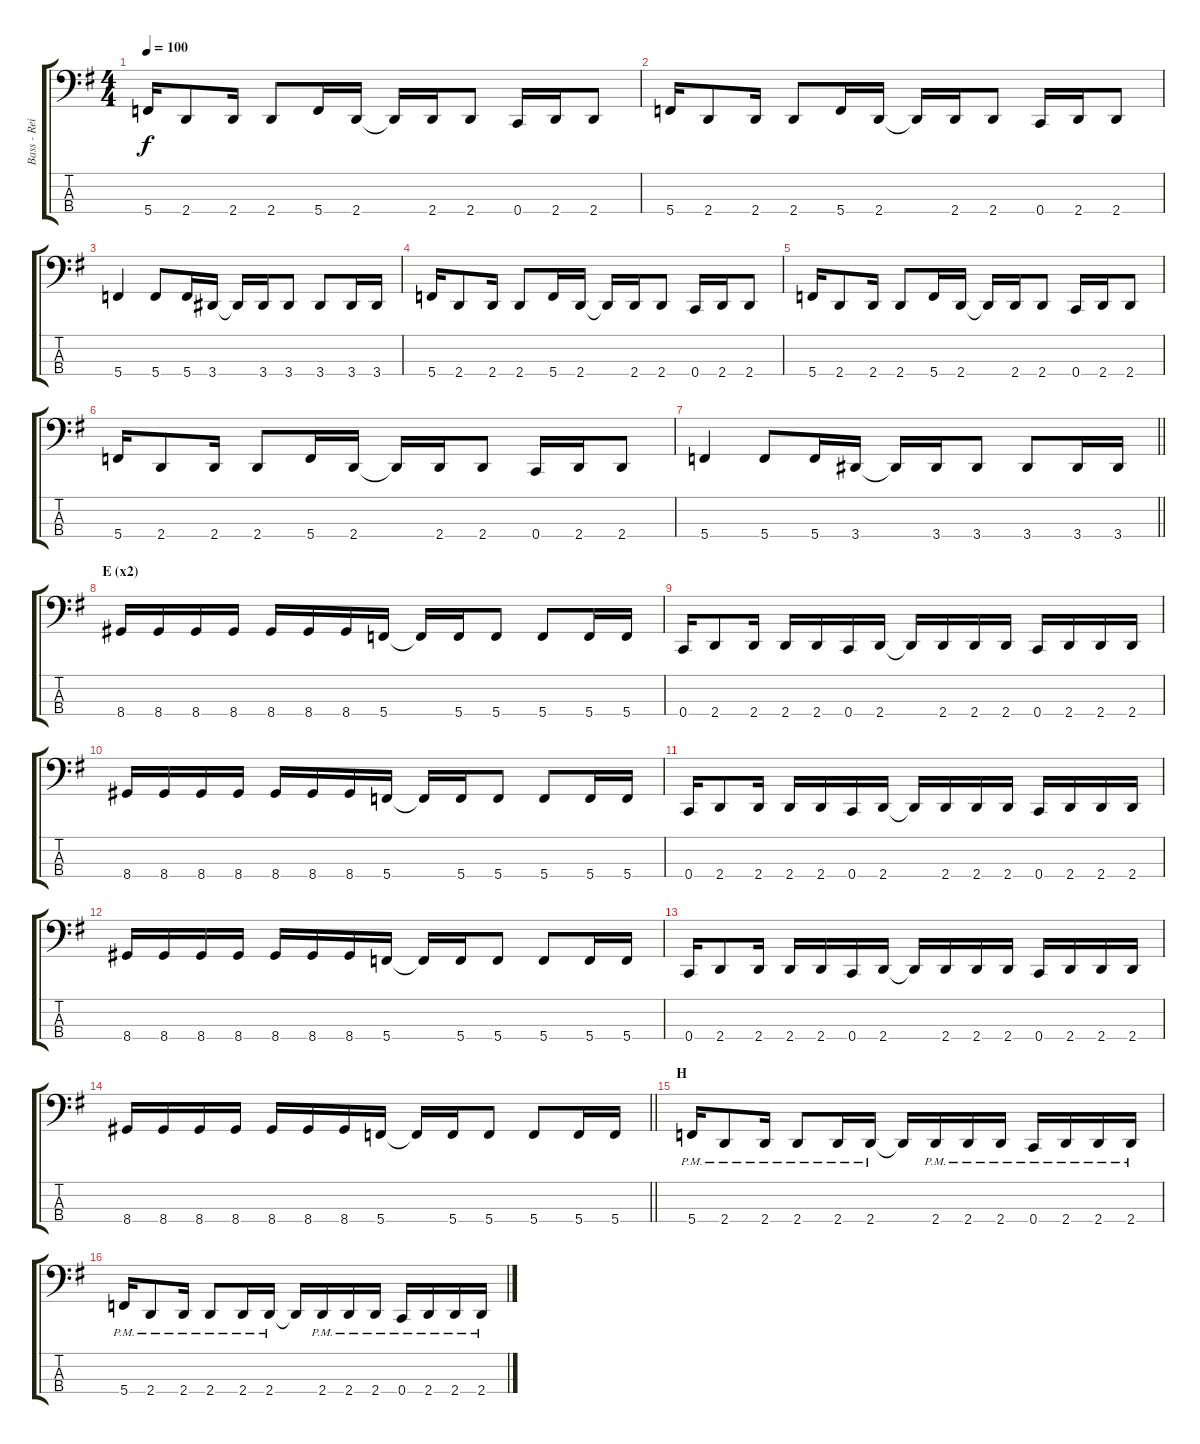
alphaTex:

\track ("Bass - Reita" "Bass - Rei") {instrument electricbasspick}
\staff {score tabs}
\tuning (Db2 Ab1 Eb1 C1) {hide}
\ts (4 4)
\tempo 100
\clef f4
\ks g
5.4.16{dy f} 2.4.8 2.4.16 2.4.8 5.4.16 2.4.16 2.4{t}.16 2.4.16 2.4.8 0.4.16 2.4.16 2.4.8 |
5.4.16 2.4.8 2.4.16 2.4.8 5.4.16 2.4.16 2.4{t}.16 2.4.16 2.4.8 0.4.16 2.4.16 2.4.8 |
5.4.4 5.4.8 5.4.16 3.4.16 3.4{t}.16 3.4.16 3.4.8 3.4.8 3.4.16 3.4.16 |
5.4.16 2.4.8 2.4.16 2.4.8 5.4.16 2.4.16 2.4{t}.16 2.4.16 2.4.8 0.4.16 2.4.16 2.4.8 |
5.4.16 2.4.8 2.4.16 2.4.8 5.4.16 2.4.16 2.4{t}.16 2.4.16 2.4.8 0.4.16 2.4.16 2.4.8 |
5.4.16 2.4.8 2.4.16 2.4.8 5.4.16 2.4.16 2.4{t}.16 2.4.16 2.4.8 0.4.16 2.4.16 2.4.8 |
\barLineRight lightlight
5.4.4 5.4.8 5.4.16 3.4.16 3.4{t}.16 3.4.16 3.4.8 3.4.8 3.4.16 3.4.16 |
\section ("" "E (x2)")
8.4.16 8.4.16 8.4.16 8.4.16 8.4.16 8.4.16 8.4.16 5.4.16 5.4{t}.16 5.4.16 5.4.8 5.4.8 5.4.16 5.4.16 |
0.4.16 2.4.8 2.4.16 2.4.16 2.4.16 0.4.16 2.4.16 2.4{t}.16 2.4.16 2.4.16 2.4.16 0.4.16 2.4.16 2.4.16 2.4.16 |
8.4.16 8.4.16 8.4.16 8.4.16 8.4.16 8.4.16 8.4.16 5.4.16 5.4{t}.16 5.4.16 5.4.8 5.4.8 5.4.16 5.4.16 |
0.4.16 2.4.8 2.4.16 2.4.16 2.4.16 0.4.16 2.4.16 2.4{t}.16 2.4.16 2.4.16 2.4.16 0.4.16 2.4.16 2.4.16 2.4.16 |
8.4.16 8.4.16 8.4.16 8.4.16 8.4.16 8.4.16 8.4.16 5.4.16 5.4{t}.16 5.4.16 5.4.8 5.4.8 5.4.16 5.4.16 |
0.4.16 2.4.8 2.4.16 2.4.16 2.4.16 0.4.16 2.4.16 2.4{t}.16 2.4.16 2.4.16 2.4.16 0.4.16 2.4.16 2.4.16 2.4.16 |
\barLineRight lightlight
8.4.16 8.4.16 8.4.16 8.4.16 8.4.16 8.4.16 8.4.16 5.4.16 5.4{t}.16 5.4.16 5.4.8 5.4.8 5.4.16 5.4.16 |
\section ("" "H")
5.4{pm}.16 2.4{pm}.8 2.4{pm}.16 2.4{pm}.8 2.4{pm}.16 2.4{pm}.16 2.4{t}.16 2.4{pm}.16 2.4{pm}.16 2.4{pm}.16 0.4{pm}.16 2.4{pm}.16 2.4{pm}.16 2.4{pm}.16 |
5.4{pm}.16 2.4{pm}.8 2.4{pm}.16 2.4{pm}.8 2.4{pm}.16 2.4{pm}.16 2.4{t}.16 2.4{pm}.16 2.4{pm}.16 2.4{pm}.16 0.4{pm}.16 2.4{pm}.16 2.4{pm}.16 2.4{pm}.16
